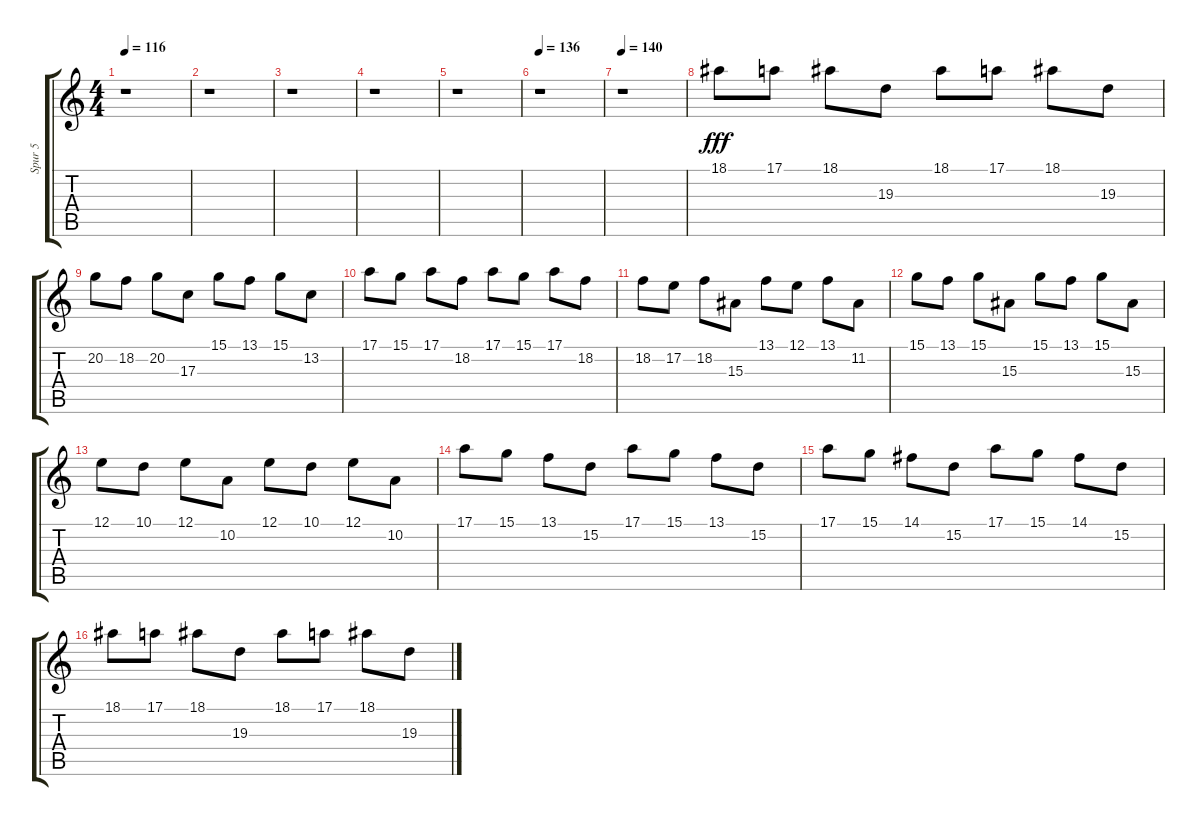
\track ("Spur 5" "Spur 5") {instrument lead1square}
\staff {score tabs}
\tuning (E4 B3 G3 D3 A2 E2) {hide}
\ts (4 4)
\tempo 116
\clef g2
\ks c
r.1{dy fff} |
r.1 |
r.1 |
r.1 |
r.1 |
\tempo 136
r.1 |
\tempo 140
r.1 |
18.1.8 17.1.8 18.1.8 19.3.8 18.1.8 17.1.8 18.1.8 19.3.8 |
20.2.8 18.2.8 20.2.8 17.3.8 15.1.8 13.1.8 15.1.8 13.2.8 |
17.1.8 15.1.8 17.1.8 18.2.8 17.1.8 15.1.8 17.1.8 18.2.8 |
18.2.8 17.2.8 18.2.8 15.3.8 13.1.8 12.1.8 13.1.8 11.2.8 |
15.1.8 13.1.8 15.1.8 15.3.8 15.1.8 13.1.8 15.1.8 15.3.8 |
12.1.8 10.1.8 12.1.8 10.2.8 12.1.8 10.1.8 12.1.8 10.2.8 |
17.1.8 15.1.8 13.1.8 15.2.8 17.1.8 15.1.8 13.1.8 15.2.8 |
17.1.8 15.1.8 14.1.8 15.2.8 17.1.8 15.1.8 14.1.8 15.2.8 |
18.1.8 17.1.8 18.1.8 19.3.8 18.1.8 17.1.8 18.1.8 19.3.8
